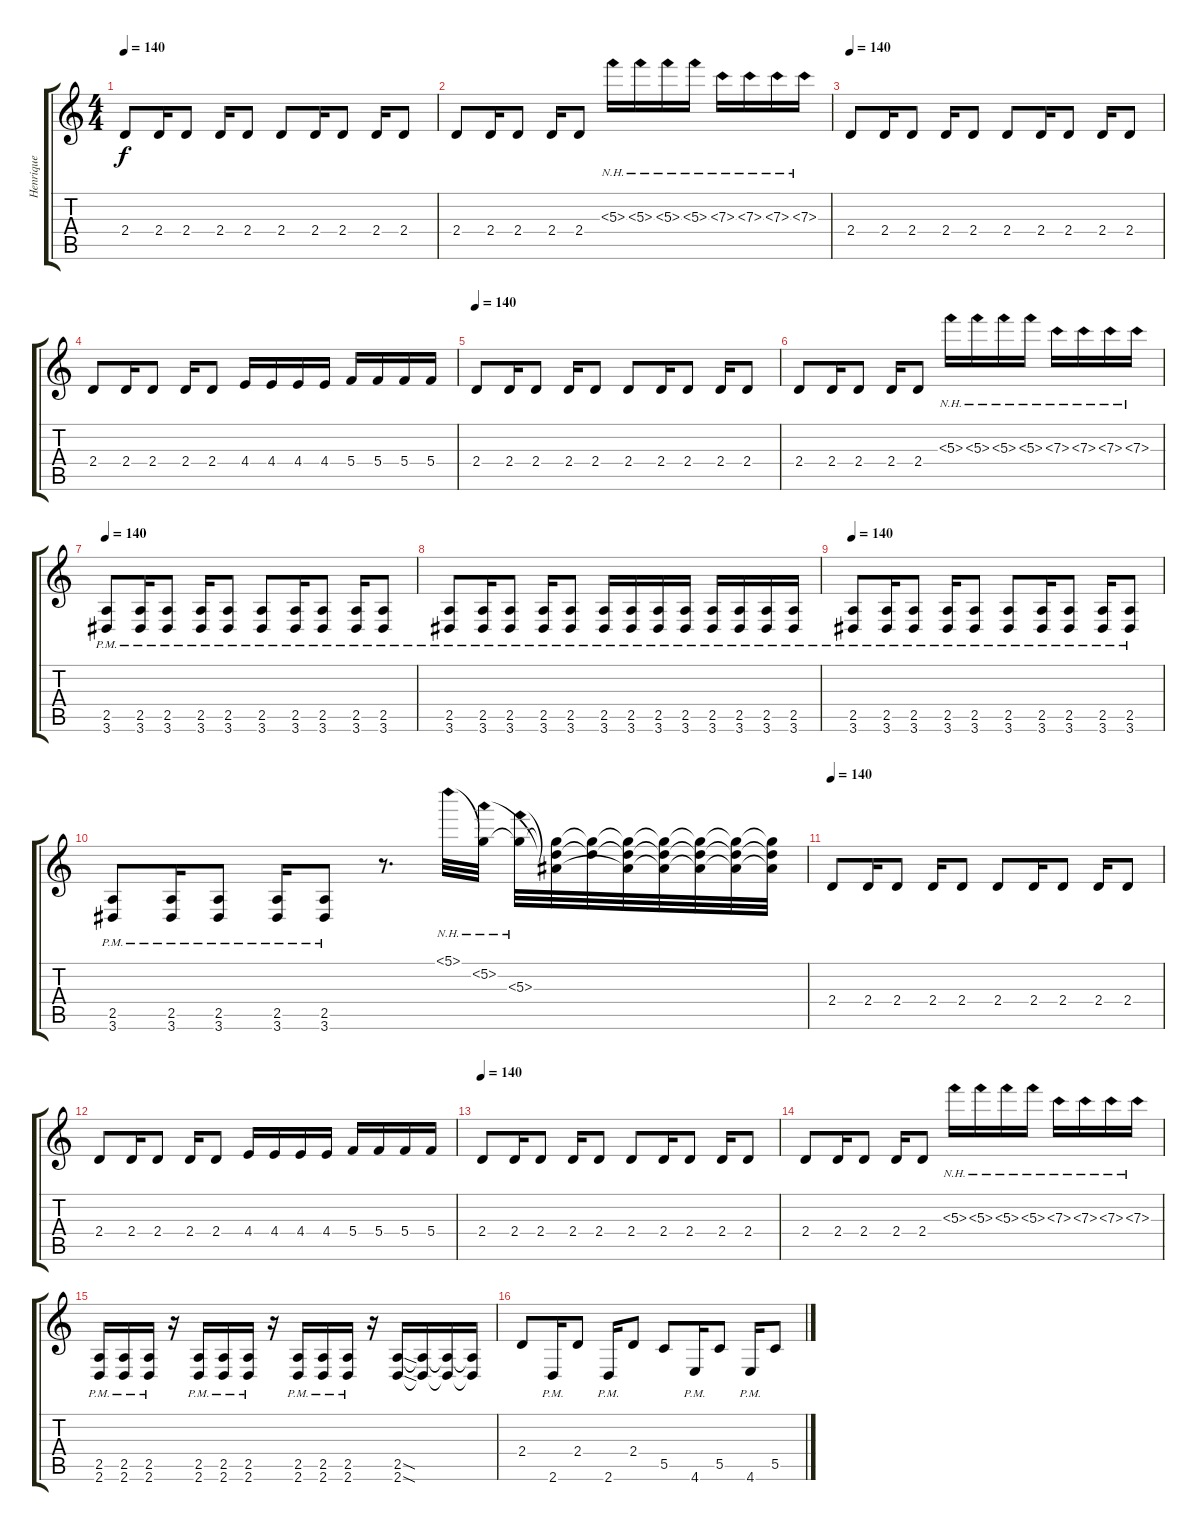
\track ("Henrique" "Henrique") {instrument distortionguitar}
\staff {score tabs}
\tuning (D4 A3 F3 C3 G2 C2) {hide}
\ts (4 4)
\tempo 140
\clef g2
\ks c
2.4.8{dy f} 2.4.16 2.4.8 2.4.16 2.4.8 2.4.8 2.4.16 2.4.8 2.4.16 2.4.8 |
2.4.8 2.4.16 2.4.8 2.4.16 2.4.8 5.3{nh}.16 5.3{nh}.16 5.3{nh}.16 5.3{nh}.16 7.3{nh}.16 7.3{nh}.16 7.3{nh}.16 7.3{nh}.16 |
\tempo 140
2.4.8 2.4.16 2.4.8 2.4.16 2.4.8 2.4.8 2.4.16 2.4.8 2.4.16 2.4.8 |
2.4.8 2.4.16 2.4.8 2.4.16 2.4.8 4.4.16 4.4.16 4.4.16 4.4.16 5.4.16 5.4.16 5.4.16 5.4.16 |
\tempo 140
2.4.8 2.4.16 2.4.8 2.4.16 2.4.8 2.4.8 2.4.16 2.4.8 2.4.16 2.4.8 |
2.4.8 2.4.16 2.4.8 2.4.16 2.4.8 5.3{nh}.16 5.3{nh}.16 5.3{nh}.16 5.3{nh}.16 7.3{nh}.16 7.3{nh}.16 7.3{nh}.16 7.3{nh}.16 |
\tempo 140
(2.5{pm} 3.6{pm}).8 (2.5{pm} 3.6{pm}).16 (2.5{pm} 3.6{pm}).8 (2.5{pm} 3.6{pm}).16 (2.5{pm} 3.6{pm}).8 (2.5{pm} 3.6{pm}).8 (2.5{pm} 3.6{pm}).16 (2.5{pm} 3.6{pm}).8 (2.5{pm} 3.6{pm}).16 (2.5{pm} 3.6{pm}).8 |
(2.5{pm} 3.6{pm}).8 (2.5{pm} 3.6{pm}).16 (2.5{pm} 3.6{pm}).8 (2.5{pm} 3.6{pm}).16 (2.5{pm} 3.6{pm}).8 (2.5{pm} 3.6{pm}).16 (2.5{pm} 3.6{pm}).16 (2.5{pm} 3.6{pm}).16 (2.5{pm} 3.6{pm}).16 (2.5{pm} 3.6{pm}).16 (2.5{pm} 3.6{pm}).16 (2.5{pm} 3.6{pm}).16 (2.5{pm} 3.6{pm}).16 |
\tempo 140
(2.5{pm} 3.6{pm}).8 (2.5{pm} 3.6{pm}).16 (2.5{pm} 3.6{pm}).8 (2.5{pm} 3.6{pm}).16 (2.5{pm} 3.6{pm}).8 (2.5{pm} 3.6{pm}).8 (2.5{pm} 3.6{pm}).16 (2.5{pm} 3.6{pm}).8 (2.5{pm} 3.6{pm}).16 (2.5{pm} 3.6{pm}).8 |
(2.5{pm} 3.6{pm}).8 (2.5{pm} 3.6{pm}).16 (2.5{pm} 3.6{pm}).8 (2.5{pm} 3.6{pm}).16 (2.5{pm} 3.6{pm}).8 r.8{d} 5.1{nh}.32 (5.1{t} 5.2{nh}).32 (5.1{t} 5.3{nh}).32 (5.1{t} 5.2{t} 5.3{t}).32 (5.1{t} 5.2{t}).32 (5.1{t} 5.2{t} 5.3{t}).32 (5.1{t} 5.2{t} 5.3{t}).32 (5.1{t} 5.2{t} 5.3{t}).32 (5.1{t} 5.2{t} 5.3{t}).32 (5.1{t} 5.2{t} 5.3{t}).32 |
\tempo 140
2.4.8 2.4.16 2.4.8 2.4.16 2.4.8 2.4.8 2.4.16 2.4.8 2.4.16 2.4.8 |
2.4.8 2.4.16 2.4.8 2.4.16 2.4.8 4.4.16 4.4.16 4.4.16 4.4.16 5.4.16 5.4.16 5.4.16 5.4.16 |
\tempo 140
2.4.8 2.4.16 2.4.8 2.4.16 2.4.8 2.4.8 2.4.16 2.4.8 2.4.16 2.4.8 |
2.4.8 2.4.16 2.4.8 2.4.16 2.4.8 5.3{nh}.16 5.3{nh}.16 5.3{nh}.16 5.3{nh}.16 7.3{nh}.16 7.3{nh}.16 7.3{nh}.16 7.3{nh}.16 |
(2.5{pm} 2.6{pm}).16 (2.5{pm} 2.6{pm}).16 (2.5{pm} 2.6{pm}).16 r.16 (2.5{pm} 2.6{pm}).16 (2.5{pm} 2.6{pm}).16 (2.5{pm} 2.6{pm}).16 r.16 (2.5{pm} 2.6{pm}).16 (2.5{pm} 2.6{pm}).16 (2.5{pm} 2.6{pm}).16 r.16 (2.5{sod} 2.6{sod}).16 (2.5{t} 2.6{t}).16 (2.5{t} 2.6{t}).16 (2.5{t} 2.6{t}).16 |
2.4.8 2.6{pm}.16 2.4.8 2.6{pm}.16 2.4.8 5.5.8 4.6{pm}.16 5.5.8 4.6{pm}.16 5.5.8
